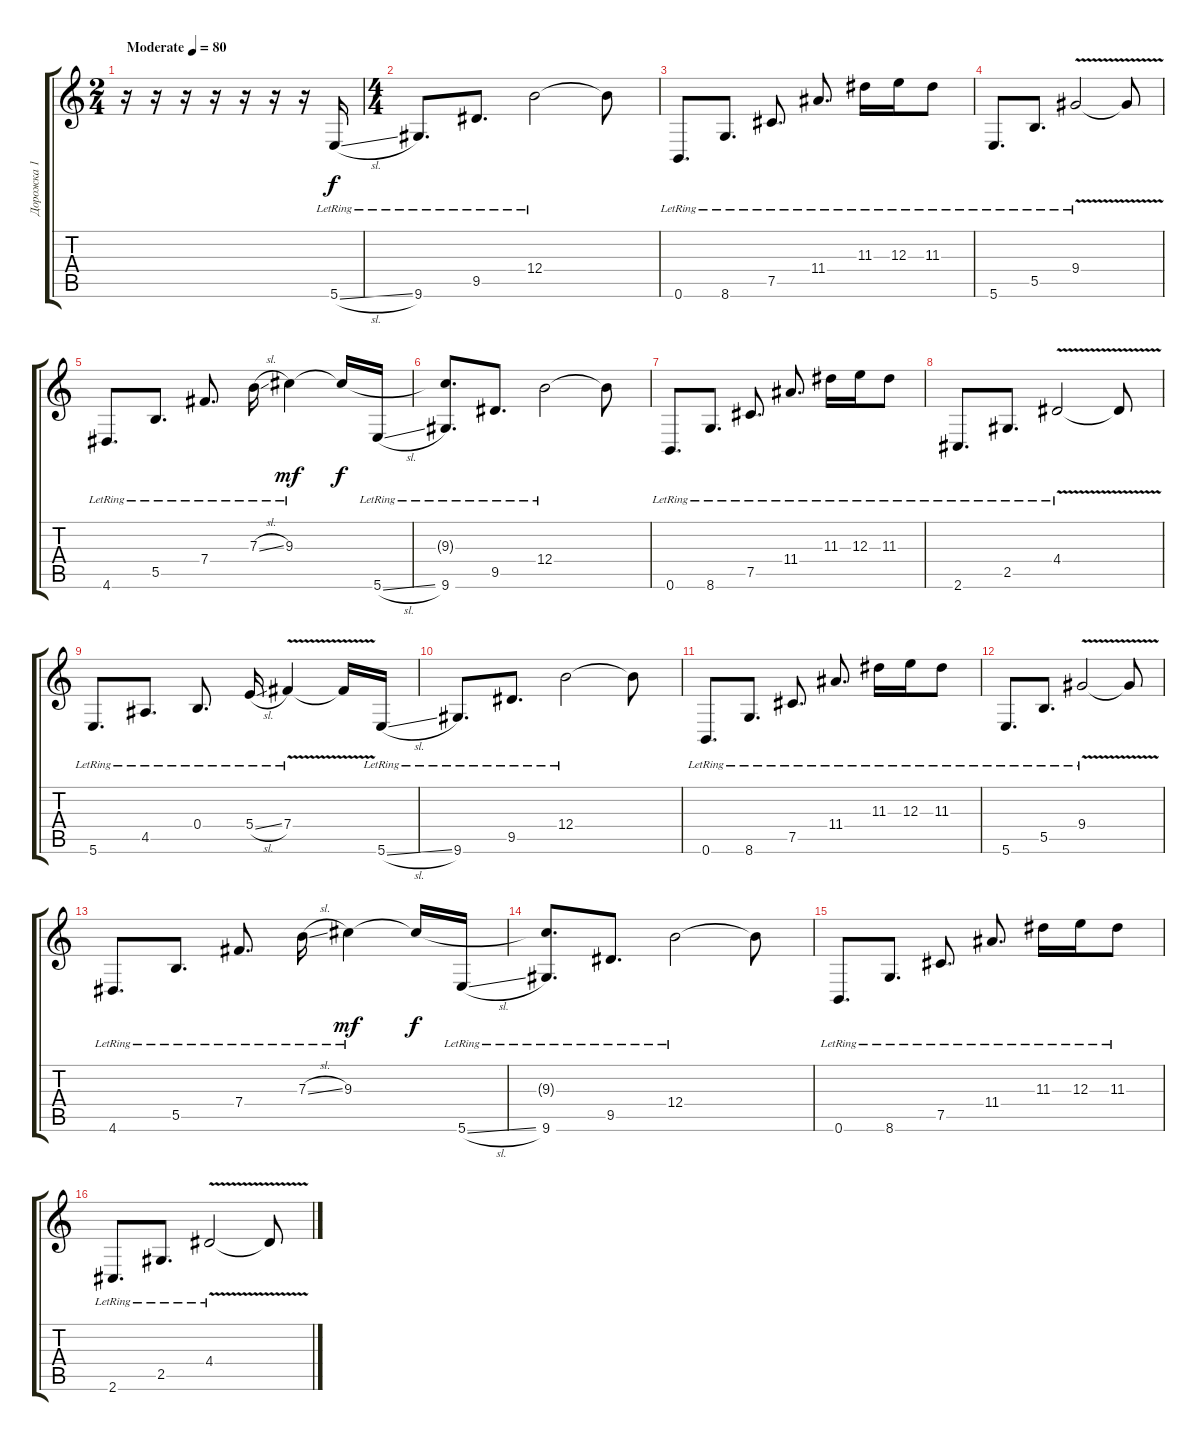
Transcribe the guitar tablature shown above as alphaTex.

\track ("Дорожка 1" "Дорожка 1") {instrument acousticguitarsteel}
\staff {score tabs}
\tuning (Db4 Ab3 E3 B2 Gb2 B1) {hide}
\ts (2 4)
\tempo (80 "Moderate")
\clef g2
\ks c
r.16{dy f instrument acousticguitarsteel} r.16 r.16 r.16 r.16 r.16 r.16 5.6{sl lr}.16 |
\ts (4 4)
9.6{lr}.8{d} 9.5{lr}.8{d} 12.4{lr}.2 12.4{t}.8 |
0.6{lr}.8{d} 8.6{lr}.8{d} 7.5{lr}.8{d} 11.4{lr}.8{d} 11.3{lr}.16 12.3{lr}.16 11.3{lr}.8 |
5.6{lr}.8{d} 5.5{lr}.8{d} 9.4{v lr}.2 9.4{t}.8 |
4.6{lr}.8{d} 5.5{lr}.8{d} 7.4{lr}.8{d} 7.3{sl lr}.16 9.3{lr}.4{dy mf} 9.3{t}.16{dy f} 5.6{sl lr}.16 |
(9.3{t} 9.6{lr}).8{d} 9.5{lr}.8{d} 12.4{lr}.2 12.4{t}.8 |
0.6{lr}.8{d} 8.6{lr}.8{d} 7.5{lr}.8{d} 11.4{lr}.8{d} 11.3{lr}.16 12.3{lr}.16 11.3{lr}.8 |
2.6{lr}.8{d} 2.5{lr}.8{d} 4.4{v lr}.2 4.4{t}.8 |
5.6{lr}.8{d} 4.5{lr}.8{d} 0.4{lr}.8{d} 5.4{sl lr}.16 7.4{v lr}.4 7.4{t}.16 5.6{sl lr}.16 |
9.6{lr}.8{d} 9.5{lr}.8{d} 12.4{lr}.2 12.4{t}.8 |
0.6{lr}.8{d} 8.6{lr}.8{d} 7.5{lr}.8{d} 11.4{lr}.8{d} 11.3{lr}.16 12.3{lr}.16 11.3{lr}.8 |
5.6{lr}.8{d} 5.5{lr}.8{d} 9.4{v lr}.2 9.4{t}.8 |
4.6{lr}.8{d} 5.5{lr}.8{d} 7.4{lr}.8{d} 7.3{sl lr}.16 9.3{lr}.4{dy mf} 9.3{t}.16{dy f} 5.6{sl lr}.16 |
(9.3{t} 9.6{lr}).8{d} 9.5{lr}.8{d} 12.4{lr}.2 12.4{t}.8 |
0.6{lr}.8{d} 8.6{lr}.8{d} 7.5{lr}.8{d} 11.4{lr}.8{d} 11.3{lr}.16 12.3{lr}.16 11.3{lr}.8 |
2.6{lr}.8{d} 2.5{lr}.8{d} 4.4{v lr}.2 4.4{t}.8
